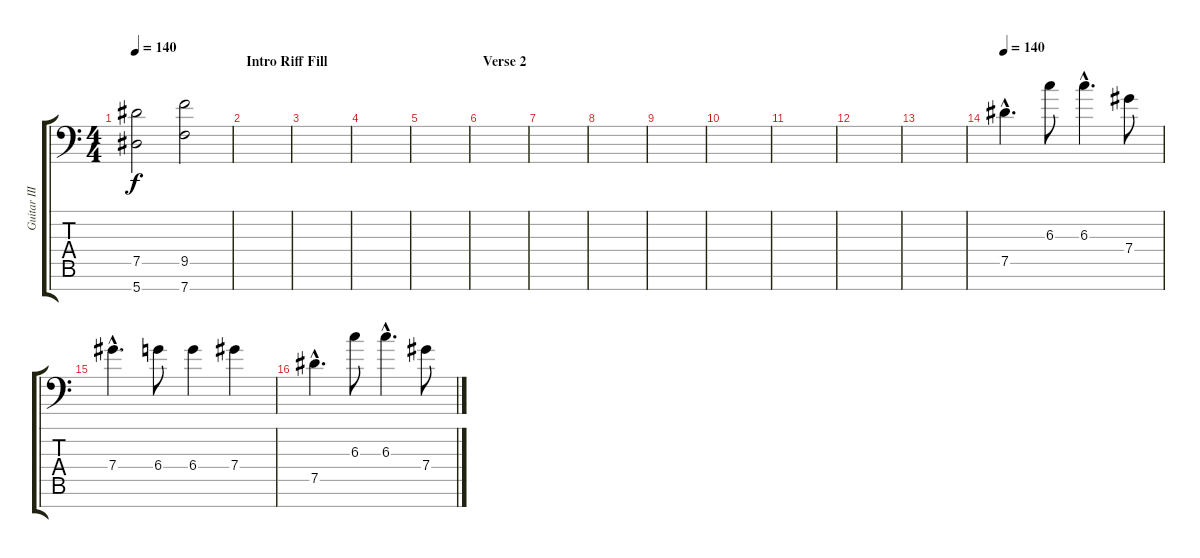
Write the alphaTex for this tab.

\track ("Guitar III" "Guitar III") {instrument distortionguitar}
\staff {score tabs}
\tuning (Eb4 Bb3 Gb3 Db3 Ab2 Eb2 Bb1) {hide}
\ts (4 4)
\tempo 140
\clef f4
\ks c
(7.5 5.7).2{dy f} (9.5 7.7).2 |
\section ("" "Intro Riff Fill")
|
|
|
|
\section ("" "Verse 2")
|
|
|
|
|
|
|
|
\tempo 140
7.5{hac}.4{d} 6.3.8 6.3{hac}.4{d} 7.4.8 |
7.4{hac}.4{d} 6.4.8 6.4.4 7.4.4 |
7.5{hac}.4{d} 6.3.8 6.3{hac}.4{d} 7.4.8
